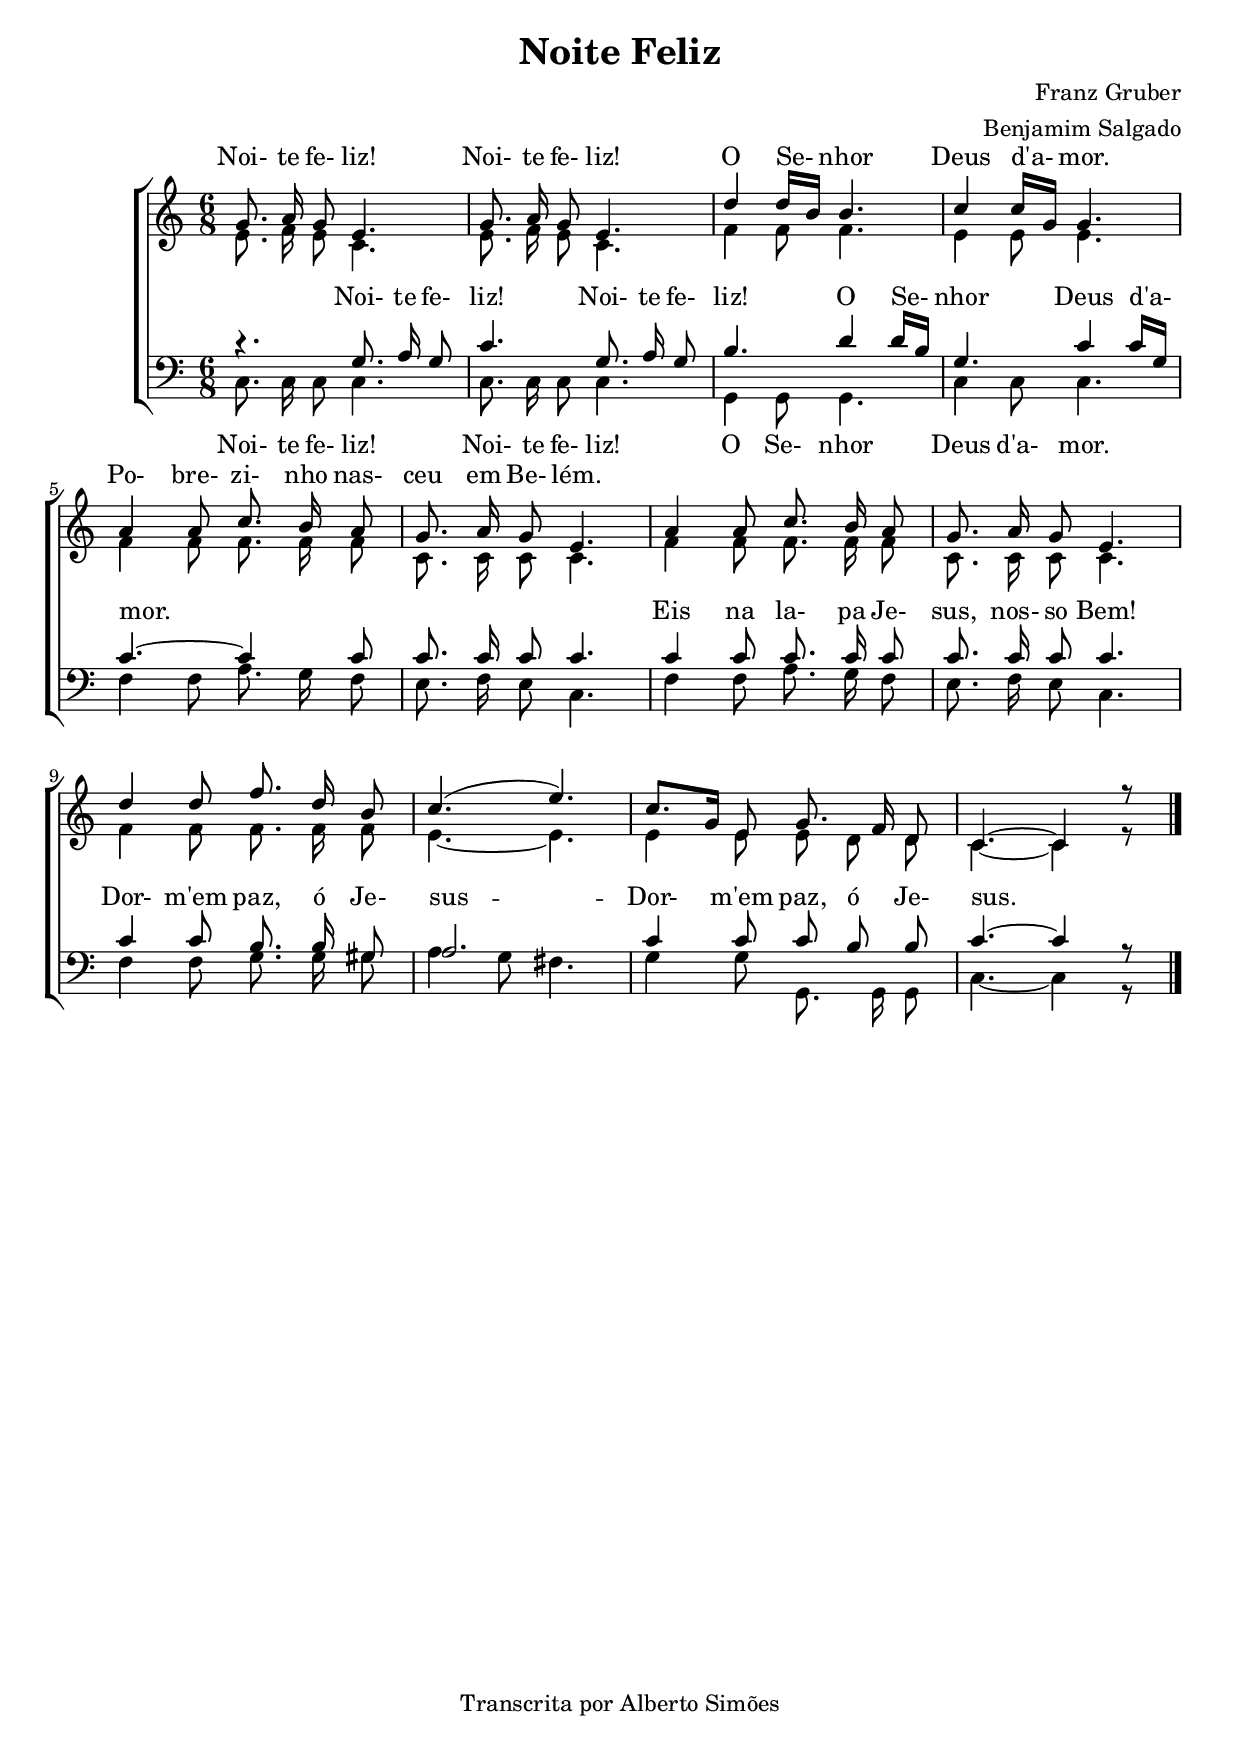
\version "2.14.0"

\header {
  title = "Noite Feliz"
  composer = "Franz Gruber"
  arranger = "Benjamim Salgado"
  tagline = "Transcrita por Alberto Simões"
  ocasioes = "natal"
  seccao   = "natal"
}

global = {
  \key c \major
  \time 6/8
}

sopranos = \relative c'' {
  \global
  \autoBeamOff	

  \voiceOne
  g8. a16 g8 e4. | g8. a16 g8 e4. | d'4 d16[ b] b4. |

  c4 c16[ g] g4. | a4 a8 c8. b16 a8 | g8. a16 g8 e4. | a4 a8 c8. b16 a8 |

  g8. a16 g8 e4.| d'4 d8 f8. d16 b8 | c4.( e) | c8.[ g16] e8 g8. f16 d8 | c4. ~ c4 r8 \bar "|."
}

contraltos = \relative c' {
  \global
  \autoBeamOff
  
  \voiceTwo
  e8. f16 e8 c4. | e8. f16 e8 c4. | f4 f8 f4. |

  e4 e8 e4. | f4 f8 f8. f16 f8 | c8. c16 c8 c4. | f4 f8 f8. f16 f8 |

  c8. c16 c8 c4. | f4 f8 f8. f16 f8|e4.~e | e4 e8 e d d | c4. ~ c4 r8| \bar "|."
}

tenores = \relative c' {
  \global 
  \clef bass
  \autoBeamOff

  \voiceOne
  r4. g8. a16 g8 | c4.  g8. a16 g8 | b4. d4 d16[ b] |

  g4. c4 c16[ g] | c4. ~ c4 c8 | c8. c16 c8 c4. | c4 c8 c8. c16 c8 |

  c8. c16 c8 c4.|c4 c8 b8. b16 gis8|a2.|c4 c8 c b b | c4. ~ c4 r8 \bar "|."
}

baixos = \relative c {
  \clef bass 
  \global
  \autoBeamOff

  \voiceTwo
  c8. c16 c8 c4. | c8. c16 c8 c4. | g4 g8 g4. |

  c4 c8 c4. | f4 f8 a8. g16 f8 | e8. f16 e8 c4. | f4 f8 a8. g16 f8 |

  e8. f16 e8 c4.|f4 f8 g8. g16 gis8 | a4 g8 fis4.| g4 g8 g,8. g16 g8| c4.~c4 r8 \bar "|."
}


textS = {
  \lyricmode {
    Noi- te fe- liz!
    Noi- te fe- liz!
    O Se- nhor Deus d'a- mor.
    Po- bre- zi- nho nas- ceu em Be- lém.
  }
}

textM = {
  \lyricmode {
    Noi- te fe- liz!
    Noi- te fe- liz!
    O Se- nhor Deus d'a- mor.

    \repeat unfold 5 { \skip 1 }
    Eis na la- pa Je- sus, nos- so Bem!
    Dor- m'em paz, ó Je- sus -- Dor- m'em paz, ó Je- sus.
  }
}

textI = {
  \lyricmode {
    Noi- te fe- liz!
    Noi- te fe- liz!
    O Se- nhor Deus d'a- mor.
  }
}

\score {
  <<
    \new ChoirStaff <<
      \new Staff = "upper" <<
        \new Voice = "S" \sopranos
        \new Voice = "A" \contraltos
      >>
      \new Staff = "lower" <<
        \new Voice = "T" \tenores
        \new Voice = "B" \baixos
      >>
      \new Lyrics \with { alignAboveContext = "upper" } { \lyricsto S \textS }
      \new Lyrics \with { alignAboveContext = "lower" } { \lyricsto T \textM }
      \new Lyrics \with { alignBelowContext = "lower" } { \lyricsto B \textI }
    >>
  >>
  \layout {
    \context {
      \Staff \RemoveEmptyStaves 
      \override VerticalAxisGroup #'remove-first = ##t
    }
    % #(layout-set-staff-size 17)
  }
  \midi {
    \context {
      \Score
      tempoWholesPerMinute = #(ly:make-moment 80 4)
    }
  }
}

\paper {
  ragged-last = ##f
}


